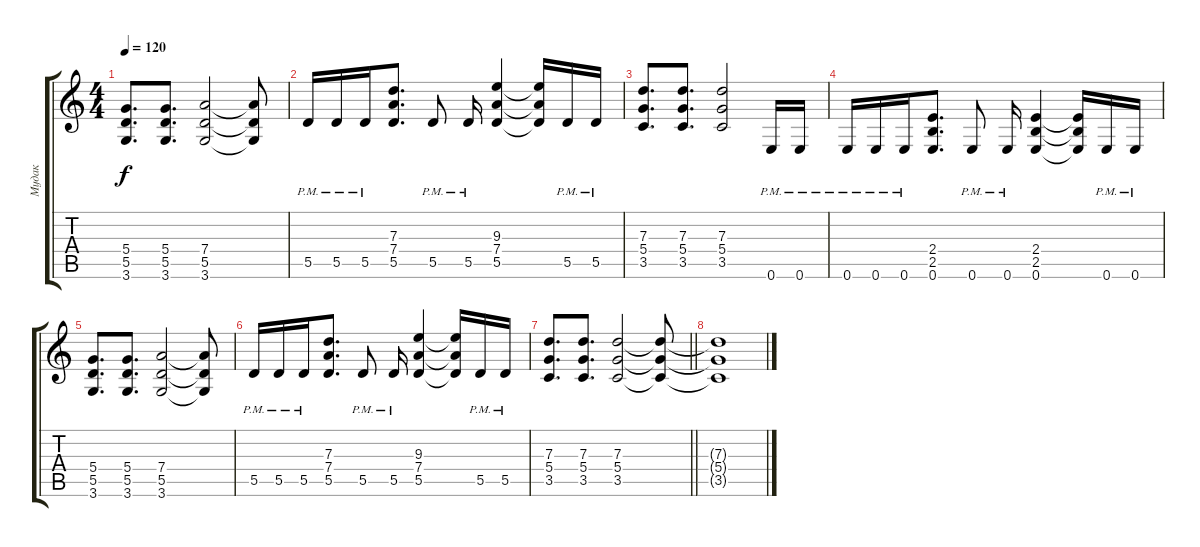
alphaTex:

\track ("Мудак" "Мудак") {instrument distortionguitar}
\staff {score tabs}
\tuning (E4 B3 G3 D3 A2 E2) {hide}
\ts (4 4)
\tempo 120
\clef g2
\ks c
(5.4 5.5 3.6).8{d dy f} (5.4 5.5 3.6).8{d} (7.4 5.5 3.6).2 (7.4{t} 5.5{t} 3.6{t}).8 |
5.5{pm}.16 5.5{pm}.16 5.5{pm}.16 (7.3 7.4 5.5).8{d} 5.5{pm}.8 5.5{pm}.16 (9.3 7.4 5.5).4 (9.3{t} 7.4{t} 5.5{t}).16 5.5{pm}.16 5.5{pm}.16 |
(7.3 5.4 3.5).8{d} (7.3 5.4 3.5).8{d} (7.3 5.4 3.5).2 0.6{pm}.16 0.6{pm}.16 |
0.6{pm}.16 0.6{pm}.16 0.6{pm}.16 (2.4 2.5 0.6).8{d} 0.6{pm}.8 0.6{pm}.16 (2.4 2.5 0.6).4 (2.4{t} 2.5{t} 0.6{t}).16 0.6{pm}.16 0.6{pm}.16 |
(5.4 5.5 3.6).8{d} (5.4 5.5 3.6).8{d} (7.4 5.5 3.6).2 (7.4{t} 5.5{t} 3.6{t}).8 |
5.5{pm}.16 5.5{pm}.16 5.5{pm}.16 (7.3 7.4 5.5).8{d} 5.5{pm}.8 5.5{pm}.16 (9.3 7.4 5.5).4 (9.3{t} 7.4{t} 5.5{t}).16 5.5{pm}.16 5.5{pm}.16 |
\barLineRight lightlight
(7.3 5.4 3.5).8{d} (7.3 5.4 3.5).8{d} (7.3 5.4 3.5).2 (7.3{t} 5.4{t} 3.5{t}).8 |
(7.3{t} 5.4{t} 3.5{t}).1
